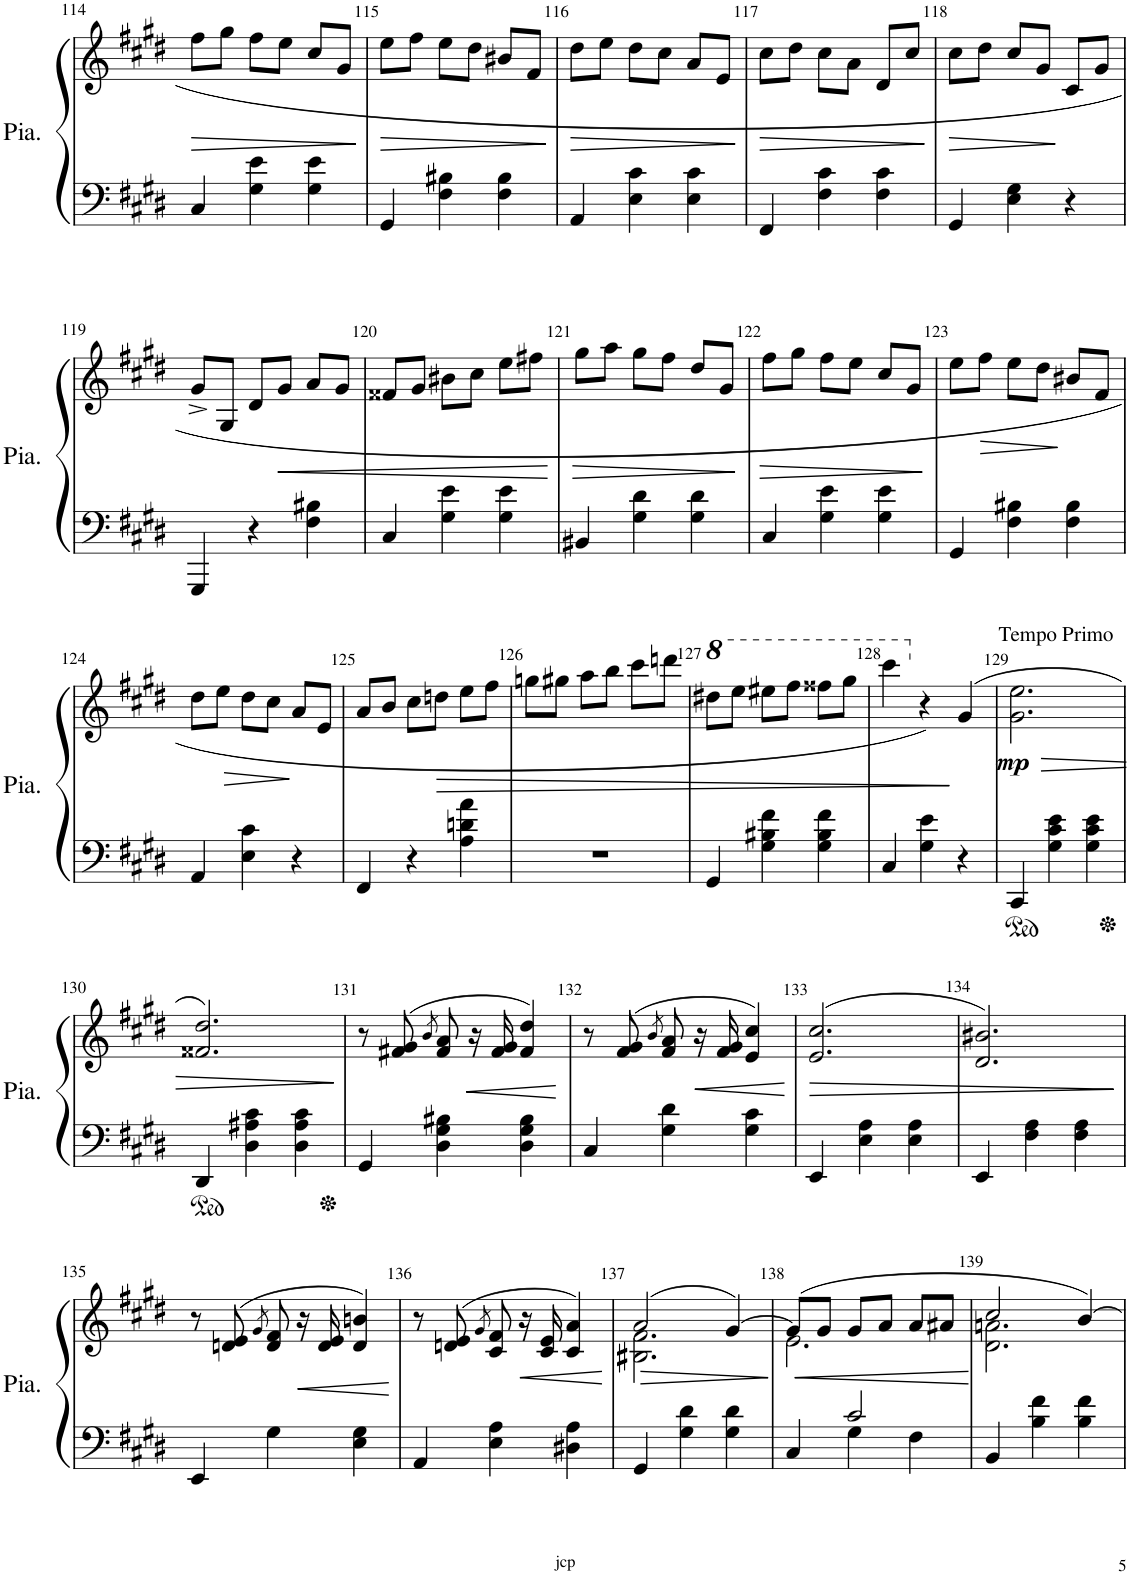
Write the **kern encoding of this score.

**kern	**kern	**dynam
*part1	*part1	*part1
*staff2	*staff1	*staff1/2
*I"Piano	*	*
*I'Pia.	*	*
!!LO:PB:g=z
*clefF4	*clefG2	*
*k[f#c#g#d#]	*k[f#c#g#d#]	*
*M3/4	*M3/4	*
=114	=114	=114
!	!	!LO:HP:b
4C#/	8ff#\L	>
.	8gg#\J	.
4G#\ 4e\	8ff#\L	.
.	8ee\J	.
4G#\ 4e\	8cc#/L	.
.	8g#/J	.
.	.	]
=115	=115	=115
!	!	!LO:HP:b
4GG#/	8ee\L	>
.	8ff#\J	.
4F#\ 4B#X\	8ee\L	.
.	8dd#\J	.
4F#\ 4B#\	8b#X/L	.
.	8f#/J	.
.	.	]
=116	=116	=116
!	!	!LO:HP:b
4AA/	8dd#\L	>
.	8ee\J	.
4E\ 4c#\	8dd#\L	.
.	8cc#\J	.
4E\ 4c#\	8a/L	.
.	8e/J	.
.	.	]
=117	=117	=117
!	!	!LO:HP:b
4FF#/	8cc#\L	>
.	8dd#\J	.
4F#\ 4c#\	8cc#\L	.
.	8a\J	.
4F#\ 4c#\	8d#/L	.
.	8cc#/J	.
.	.	]
=118	=118	=118
!	!	!LO:HP:b
4GG#/	8cc#\L	>
.	8dd#\J	.
4E\ 4G#\	8cc#/L	.
.	8g#/J	.
4r	8c#/L	]
.	8g#/J	.
!!LO:LB:g=z
=119	=119	=119
4GGG#/	8g#^/L	.
.	8G#/J	.
4r	8d#/L	.
!	!	!LO:HP:b
.	8g#/J	<
4F#\ 4B#X\	8a/L	.
.	8g#/J	.
=120	=120	=120
4C#/	8f##X/L	.
.	8g#/J	.
4G#\ 4e\	8b#X\L	.
.	8cc#\J	.
4G#\ 4e\	8ee\L	.
.	8ff#X\J	.
.	.	[
=121	=121	=121
!	!	!LO:HP:b
4BB#X/	8gg#\L	>
.	8aa\J	.
4G#\ 4d#\	8gg#\L	.
.	8ff#\J	.
4G#\ 4d#\	8dd#/L	.
.	8g#/J	.
.	.	]
=122	=122	=122
!	!	!LO:HP:b
4C#/	8ff#\L	>
.	8gg#\J	.
4G#\ 4e\	8ff#\L	.
.	8ee\J	.
4G#\ 4e\	8cc#/L	.
.	8g#/J	.
.	.	]
=123	=123	=123
4GG#/	8ee\L	.
!	!	!LO:HP:b
.	8ff#\J	>
4F#\ 4B#X\	8ee\L	.
.	8dd#\J	.
4F#\ 4B#\	8b#X/L	]
.	8f#/J	.
!!LO:LB:g=z
=124	=124	=124
4AA/	8dd#\L	.
!	!	!LO:HP:b
.	8ee\J	>
4E\ 4c#\	8dd#\L	.
.	8cc#\J	.
4r	8a/L	]
.	8e/J	.
=125	=125	=125
4FF#/	8a/L	.
.	8b/J	.
4r	8cc#\L	.
!	!	!LO:HP:b
.	8ddn\J	>
4A\ 4dn\ 4a\	8ee\L	.
.	8ff#\J	.
=126	=126	=126
2.r	8ggn\L	.
.	8gg#X\J	.
.	8aa\L	.
.	8bb\J	.
.	8ccc#\L	.
.	8dddn\J	.
=127	=127	=127
*	*8va	*
4GG#/	8ddd#X\L	.
.	8eee\J	.
4G#\ 4B#X\ 4f#\	8eee#X\L	.
.	8fff#\J	.
4G#\ 4B#\ 4f#\	8fff##X\L	.
.	8ggg#\J	.
=128	=128	=128
4C#/	4cccc#\	.
*	*X8va	*
4G#\ 4e\	4r	.
4r	(>4g#/	]
=129	=129	=129
!	!LO:TX:a:t=Tempo Primo	!
!	!	!LO:HP:b
!	!	!LO:DY:n=1:b
4CC#/	2.g#\ 2.ee\	> mp
4G#\ 4c#\ 4e\	.	.
4G#\ 4c#\ 4e\	.	.
!!LO:LB:g=z
=130	=130	=130
4DD#/	2.f##X/ 2.dd#/)	.
4D#\ 4A#X\ 4c#\	.	.
4D#\ 4A#\ 4c#\	.	.
.	.	]
=131	=131	=131
4GG#/	8r	.
.	(>8f#X/ 8g#/	.
.	8qb/	.
4D#\ 4G#\ 4B#X\	8f#/ 8a/	.
!	!	!LO:HP:b
.	16r	<
.	16f#/ 16g#/	.
4D#\ 4G#\ 4B#\	4f#/ 4dd#/)	.
.	.	[
=132	=132	=132
4C#/	8r	.
.	(>8f#/ 8g#/	.
.	8qb/	.
4G#\ 4d#\	8f#/ 8a/	.
!	!	!LO:HP:b
.	16r	<
.	16f#/ 16g#/	.
4G#\ 4c#\	4e/ 4cc#/)	.
.	.	[
=133	=133	=133
!	!	!LO:HP:b
4EE/	(>2.e/ 2.cc#/	>
4E\ 4A\	.	.
4E\ 4A\	.	.
=134	=134	=134
4EE/	2.d#/ 2.b#X/)	.
4F#\ 4A\	.	.
4F#\ 4A\	.	.
.	.	]
!!LO:LB:g=z
=135	=135	=135
4EE/	8r	.
.	(>8dn/ 8e/	.
.	8qg#/	.
4G#\	8d/ 8f#/	.
!	!	!LO:HP:b
.	16r	<
.	16d/ 16e/	.
4E\ 4G#\	4d/ 4bn/)	.
.	.	[
=136	=136	=136
4AA/	8r	.
.	(>8dn/ 8e/	.
.	8qg#/	.
4E\ 4A\	8c#/ 8f#/	.
!	!	!LO:HP:b
.	16r	<
.	16c#/ 16e/	.
4D#X\ 4A\	4c#/ 4a/)	.
.	.	[
=137	=137	=137
!	!	!LO:HP:b
*	*^	*
4GG#/	(2a/	2.B#X\ 2.f#\	>
4G#\ 4d#\	.	.	.
4G#\ 4d#\	[4g#/)	.	.
*	*v	*v	*
.	.	]
=138	=138	=138
*^	*	*
!	!	!	!LO:HP:b
*	*	*^	*
4C#/	4ryy	(8g#/L]	2.e\	<
.	.	8g#/J	.	.
2c#/	4G#\	8g#/L	.	.
.	.	8a/J	.	.
.	4F#\	8a/L	.	.
.	.	8a#X/J	.	.
*v	*v	*	*	*
*	*v	*v	*
.	.	[
=139	=139	=139
*	*^	*
4BB/	2cc#/	2.d#\ 2.an\	.
4B\ 4f#\	.	.	.
4B\ 4f#\	[4b/)	.	.
*	*v	*v	*
=	=	=
*-	*-	*-
